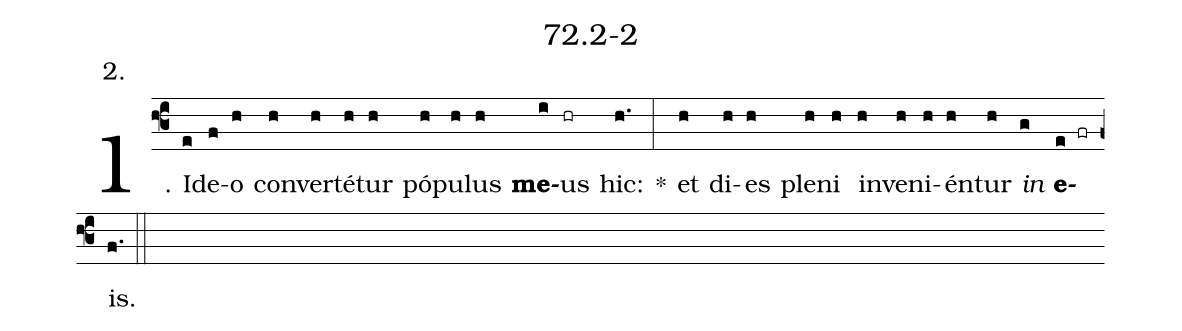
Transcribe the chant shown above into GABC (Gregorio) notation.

name: 72.2-2;
annotation: 2.;
%%
(f3)1. Id(e)e(f)o(h) con(h)ver(h)té(h)tur(h) pó(h)pu(h)lus(h) <b>me</b>(i)us(hr) hic:(h.) *(:) et(h) di(h)es(h) ple(h)ni(h) in(h)ve(h)ni(h)én(h)tur(h) <i>in</i>(g) <b>e</b>(e fr)is.(f.) (::)


%E(h) u(h) o(h) u(g) a(e) e.(f.) (::)
